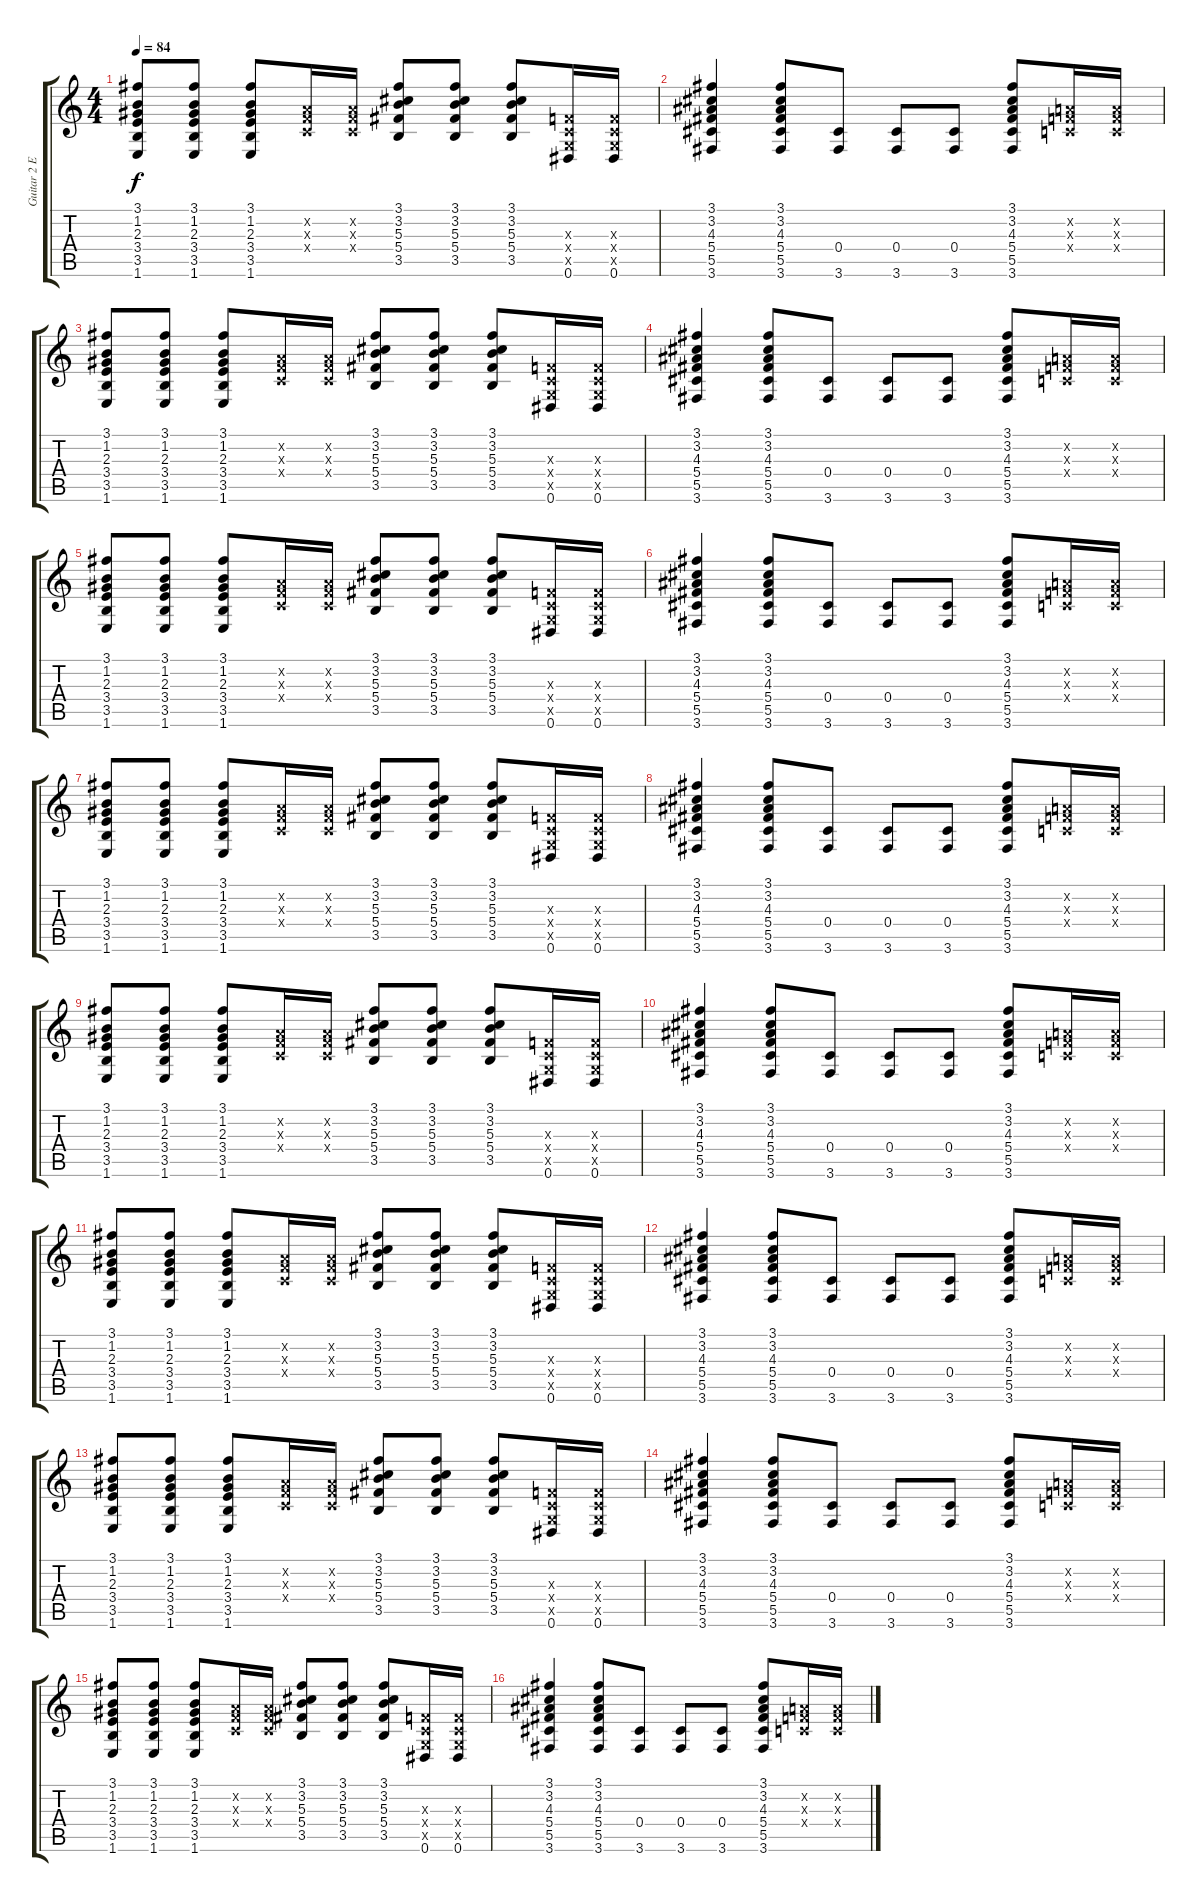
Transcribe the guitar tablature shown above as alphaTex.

\track ("Guitar 2 Electric Clean" "Guitar 2 E") {instrument electricguitarclean}
\staff {score tabs}
\tuning (Eb4 Bb3 Gb3 Db3 Ab2 Eb2) {hide}
\ts (4 4)
\tempo 84
\clef g2
\ks c
(3.1 1.2 2.3 3.4 3.5 1.6).8{dy f} (3.1 1.2 2.3 3.4 3.5 1.6).8 (3.1 1.2 2.3 3.4 3.5 1.6).8 (-1.2{x} -1.3{x} -1.4{x}).16 (-1.2{x} -1.3{x} -1.4{x}).16 (3.1 3.2 5.3 5.4 3.5).8 (3.1 3.2 5.3 5.4 3.5).8 (3.1 3.2 5.3 5.4 3.5).8 (-1.3{x} -1.4{x} -1.5{x} 0.6).16 (-1.3{x} -1.4{x} -1.5{x} 0.6).16 |
(3.1 3.2 4.3 5.4 5.5 3.6).4 (3.1 3.2 4.3 5.4 5.5 3.6).8 (0.4 3.6).8 (0.4 3.6).8 (0.4 3.6).8 (3.1 3.2 4.3 5.4 5.5 3.6).8 (-1.2{x} -1.3{x} -1.4{x}).16 (-1.2{x} -1.3{x} -1.4{x}).16 |
(3.1 1.2 2.3 3.4 3.5 1.6).8 (3.1 1.2 2.3 3.4 3.5 1.6).8 (3.1 1.2 2.3 3.4 3.5 1.6).8 (-1.2{x} -1.3{x} -1.4{x}).16 (-1.2{x} -1.3{x} -1.4{x}).16 (3.1 3.2 5.3 5.4 3.5).8 (3.1 3.2 5.3 5.4 3.5).8 (3.1 3.2 5.3 5.4 3.5).8 (-1.3{x} -1.4{x} -1.5{x} 0.6).16 (-1.3{x} -1.4{x} -1.5{x} 0.6).16 |
(3.1 3.2 4.3 5.4 5.5 3.6).4 (3.1 3.2 4.3 5.4 5.5 3.6).8 (0.4 3.6).8 (0.4 3.6).8 (0.4 3.6).8 (3.1 3.2 4.3 5.4 5.5 3.6).8 (-1.2{x} -1.3{x} -1.4{x}).16 (-1.2{x} -1.3{x} -1.4{x}).16 |
(3.1 1.2 2.3 3.4 3.5 1.6).8 (3.1 1.2 2.3 3.4 3.5 1.6).8 (3.1 1.2 2.3 3.4 3.5 1.6).8 (-1.2{x} -1.3{x} -1.4{x}).16 (-1.2{x} -1.3{x} -1.4{x}).16 (3.1 3.2 5.3 5.4 3.5).8 (3.1 3.2 5.3 5.4 3.5).8 (3.1 3.2 5.3 5.4 3.5).8 (-1.3{x} -1.4{x} -1.5{x} 0.6).16 (-1.3{x} -1.4{x} -1.5{x} 0.6).16 |
(3.1 3.2 4.3 5.4 5.5 3.6).4 (3.1 3.2 4.3 5.4 5.5 3.6).8 (0.4 3.6).8 (0.4 3.6).8 (0.4 3.6).8 (3.1 3.2 4.3 5.4 5.5 3.6).8 (-1.2{x} -1.3{x} -1.4{x}).16 (-1.2{x} -1.3{x} -1.4{x}).16 |
(3.1 1.2 2.3 3.4 3.5 1.6).8 (3.1 1.2 2.3 3.4 3.5 1.6).8 (3.1 1.2 2.3 3.4 3.5 1.6).8 (-1.2{x} -1.3{x} -1.4{x}).16 (-1.2{x} -1.3{x} -1.4{x}).16 (3.1 3.2 5.3 5.4 3.5).8 (3.1 3.2 5.3 5.4 3.5).8 (3.1 3.2 5.3 5.4 3.5).8 (-1.3{x} -1.4{x} -1.5{x} 0.6).16 (-1.3{x} -1.4{x} -1.5{x} 0.6).16 |
(3.1 3.2 4.3 5.4 5.5 3.6).4 (3.1 3.2 4.3 5.4 5.5 3.6).8 (0.4 3.6).8 (0.4 3.6).8 (0.4 3.6).8 (3.1 3.2 4.3 5.4 5.5 3.6).8 (-1.2{x} -1.3{x} -1.4{x}).16 (-1.2{x} -1.3{x} -1.4{x}).16 |
(3.1 1.2 2.3 3.4 3.5 1.6).8 (3.1 1.2 2.3 3.4 3.5 1.6).8 (3.1 1.2 2.3 3.4 3.5 1.6).8 (-1.2{x} -1.3{x} -1.4{x}).16 (-1.2{x} -1.3{x} -1.4{x}).16 (3.1 3.2 5.3 5.4 3.5).8 (3.1 3.2 5.3 5.4 3.5).8 (3.1 3.2 5.3 5.4 3.5).8 (-1.3{x} -1.4{x} -1.5{x} 0.6).16 (-1.3{x} -1.4{x} -1.5{x} 0.6).16 |
(3.1 3.2 4.3 5.4 5.5 3.6).4 (3.1 3.2 4.3 5.4 5.5 3.6).8 (0.4 3.6).8 (0.4 3.6).8 (0.4 3.6).8 (3.1 3.2 4.3 5.4 5.5 3.6).8 (-1.2{x} -1.3{x} -1.4{x}).16 (-1.2{x} -1.3{x} -1.4{x}).16 |
(3.1 1.2 2.3 3.4 3.5 1.6).8 (3.1 1.2 2.3 3.4 3.5 1.6).8 (3.1 1.2 2.3 3.4 3.5 1.6).8 (-1.2{x} -1.3{x} -1.4{x}).16 (-1.2{x} -1.3{x} -1.4{x}).16 (3.1 3.2 5.3 5.4 3.5).8 (3.1 3.2 5.3 5.4 3.5).8 (3.1 3.2 5.3 5.4 3.5).8 (-1.3{x} -1.4{x} -1.5{x} 0.6).16 (-1.3{x} -1.4{x} -1.5{x} 0.6).16 |
(3.1 3.2 4.3 5.4 5.5 3.6).4 (3.1 3.2 4.3 5.4 5.5 3.6).8 (0.4 3.6).8 (0.4 3.6).8 (0.4 3.6).8 (3.1 3.2 4.3 5.4 5.5 3.6).8 (-1.2{x} -1.3{x} -1.4{x}).16 (-1.2{x} -1.3{x} -1.4{x}).16 |
(3.1 1.2 2.3 3.4 3.5 1.6).8 (3.1 1.2 2.3 3.4 3.5 1.6).8 (3.1 1.2 2.3 3.4 3.5 1.6).8 (-1.2{x} -1.3{x} -1.4{x}).16 (-1.2{x} -1.3{x} -1.4{x}).16 (3.1 3.2 5.3 5.4 3.5).8 (3.1 3.2 5.3 5.4 3.5).8 (3.1 3.2 5.3 5.4 3.5).8 (-1.3{x} -1.4{x} -1.5{x} 0.6).16 (-1.3{x} -1.4{x} -1.5{x} 0.6).16 |
(3.1 3.2 4.3 5.4 5.5 3.6).4 (3.1 3.2 4.3 5.4 5.5 3.6).8 (0.4 3.6).8 (0.4 3.6).8 (0.4 3.6).8 (3.1 3.2 4.3 5.4 5.5 3.6).8 (-1.2{x} -1.3{x} -1.4{x}).16 (-1.2{x} -1.3{x} -1.4{x}).16 |
(3.1 1.2 2.3 3.4 3.5 1.6).8 (3.1 1.2 2.3 3.4 3.5 1.6).8 (3.1 1.2 2.3 3.4 3.5 1.6).8 (-1.2{x} -1.3{x} -1.4{x}).16 (-1.2{x} -1.3{x} -1.4{x}).16 (3.1 3.2 5.3 5.4 3.5).8 (3.1 3.2 5.3 5.4 3.5).8 (3.1 3.2 5.3 5.4 3.5).8 (-1.3{x} -1.4{x} -1.5{x} 0.6).16 (-1.3{x} -1.4{x} -1.5{x} 0.6).16 |
(3.1 3.2 4.3 5.4 5.5 3.6).4 (3.1 3.2 4.3 5.4 5.5 3.6).8 (0.4 3.6).8 (0.4 3.6).8 (0.4 3.6).8 (3.1 3.2 4.3 5.4 5.5 3.6).8 (-1.2{x} -1.3{x} -1.4{x}).16 (-1.2{x} -1.3{x} -1.4{x}).16
